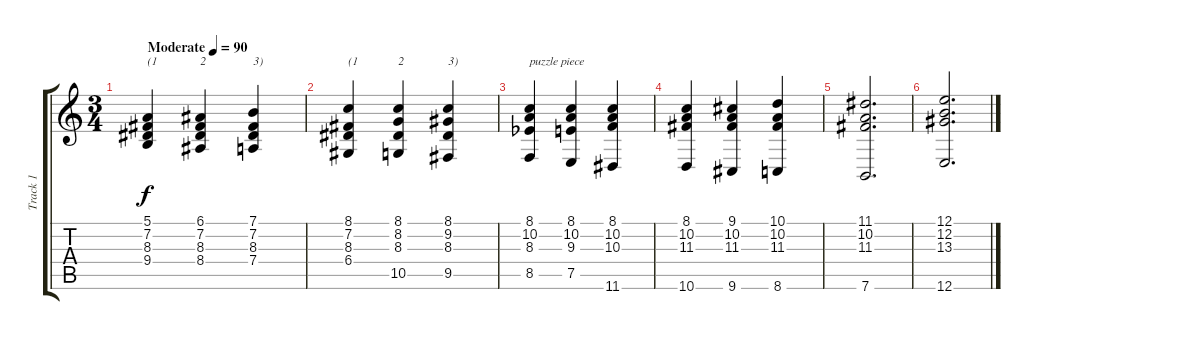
\track ("Track 1" "Track 1") {solo instrument acousticgrandpiano}
\staff {score tabs}
\tuning (E4 B3 G3 D3 A2 E2) {hide}
\ts (3 4)
\tempo (90 "Moderate")
\clef g2
\ks c
(5.1 7.2 8.3 9.4).4{txt "(1" dy f instrument acousticgrandpiano} (6.1 7.2 8.3 8.4).4{txt "2"} (7.1 7.2 8.3 7.4).4{txt "3)"} |
(8.1 7.2 8.3 6.4).4{txt "(1"} (8.1 8.2 8.3 10.5).4{txt "2"} (8.1 9.2 8.3 9.5).4{txt "3)"} |
(8.1 10.2 8.3{acc b} 8.5).4{txt "puzzle piece"} (8.1 10.2 9.3 7.5).4 (8.1 10.2 10.3 11.6).4 |
(8.1 10.2 11.3 10.6).4 (9.1 10.2 11.3 9.6).4 (10.1 10.2 11.3 8.6).4 |
(11.1 10.2 11.3 7.6).2{d} |
(12.1 12.2 13.3 12.6).2{d}
